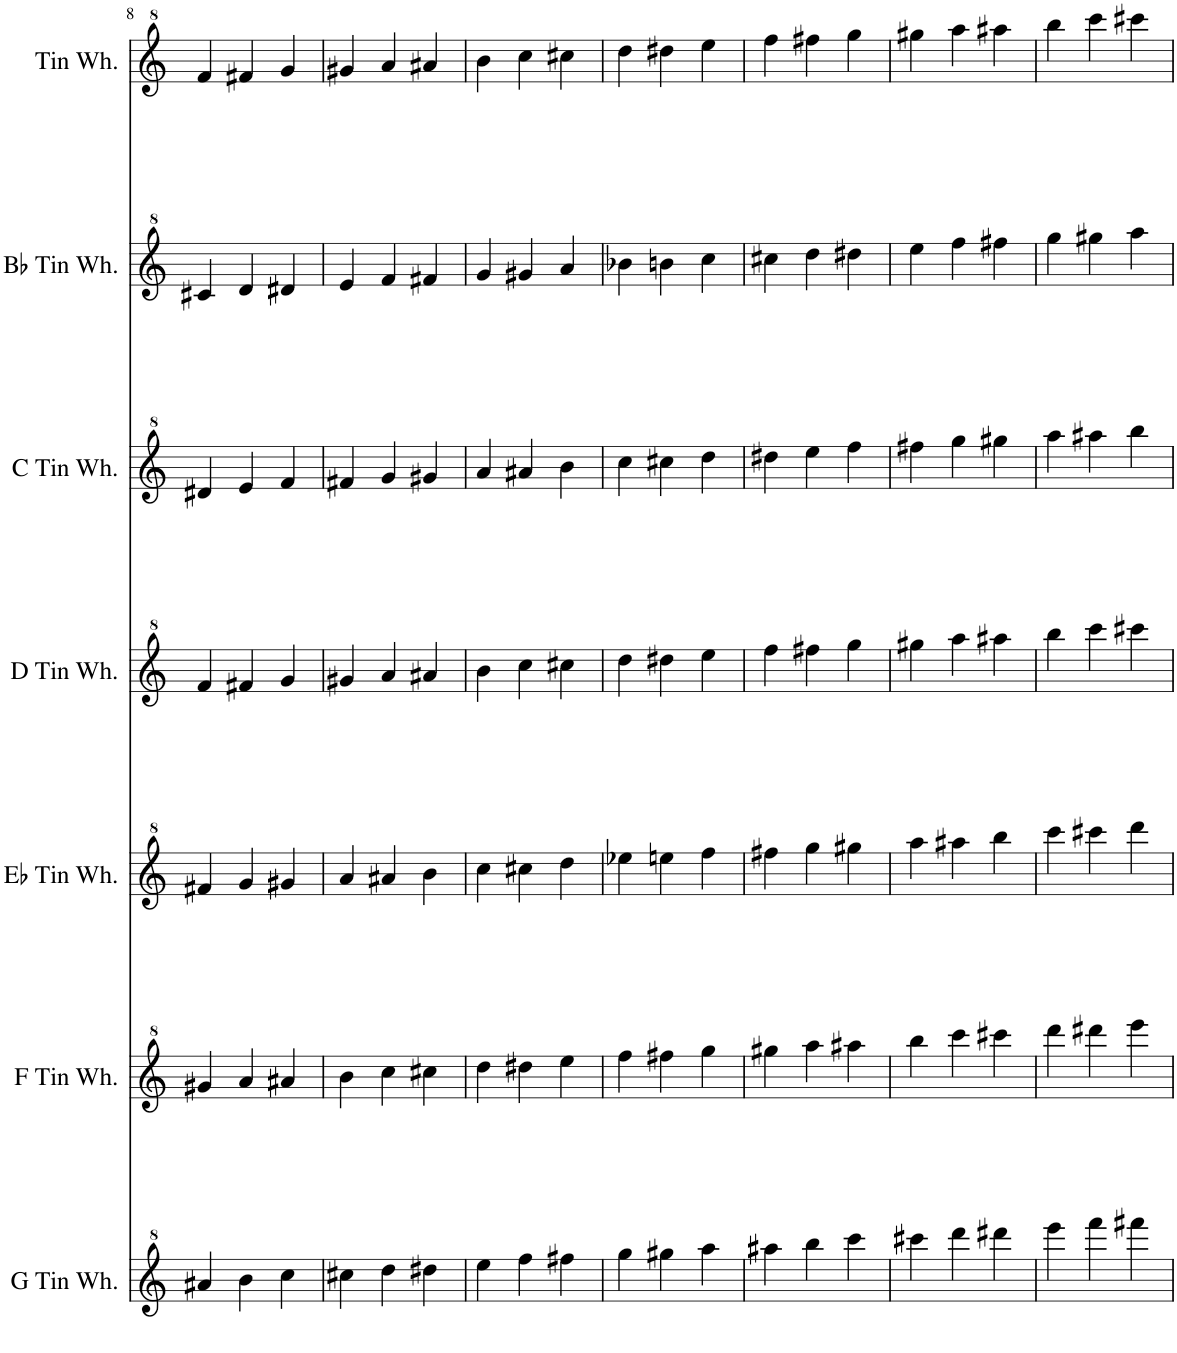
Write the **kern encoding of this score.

**kern	**kern	**kern	**kern	**kern	**kern	**kern
*part7	*part6	*part5	*part4	*part3	*part2	*part1
*staff7	*staff6	*staff5	*staff4	*staff3	*staff2	*staff1
*I"G Tin Whistle	*I"F Tin Whistle	*I"Eb Tin Whistle	*I"D Tin Whistle	*I"C Tin Whistle	*I"Bb Tin Whistle	*I"Tin Whistle
*I'G Tin Wh.	*I'F Tin Wh.	*I'Eb Tin Wh.	*I'D Tin Wh.	*I'C Tin Wh.	*I'Bb Tin Wh.	*I'Tin Wh.
!!LO:PB:g=z
*clefG^2	*clefG^2	*clefG^2	*clefG^2	*clefG^2	*clefG^2	*clefG^2
*k[]	*k[]	*k[]	*k[]	*k[]	*k[]	*k[]
*M6/8	*M6/8	*M6/8	*M6/8	*M6/8	*M6/8	*M6/8
=8	=8	=8	=8	=8	=8	=8
4aa#X/	4gg#X/	4ff#X/	4ff/	4dd#X/	4cc#X/	4ff/
4bb\	4aa/	4gg/	4ff#X/	4ee/	4dd/	4ff#X/
4ccc\	4aa#X/	4gg#X/	4gg/	4ff/	4dd#X/	4gg/
=9	=9	=9	=9	=9	=9	=9
4ccc#X\	4bb\	4aa/	4gg#X/	4ff#X/	4ee/	4gg#X/
4ddd\	4ccc\	4aa#X/	4aa/	4gg/	4ff/	4aa/
4ddd#X\	4ccc#X\	4bb\	4aa#X/	4gg#X/	4ff#X/	4aa#X/
=10	=10	=10	=10	=10	=10	=10
4eee\	4ddd\	4ccc\	4bb\	4aa/	4gg/	4bb\
4fff\	4ddd#X\	4ccc#X\	4ccc\	4aa#X/	4gg#X/	4ccc\
4fff#X\	4eee\	4ddd\	4ccc#X\	4bb\	4aa/	4ccc#X\
=11	=11	=11	=11	=11	=11	=11
4ggg\	4fff\	4eee-X\	4ddd\	4ccc\	4bb-X\	4ddd\
4ggg#X\	4fff#X\	4eeen\	4ddd#X\	4ccc#X\	4bbn\	4ddd#X\
4aaa\	4ggg\	4fff\	4eee\	4ddd\	4ccc\	4eee\
=12	=12	=12	=12	=12	=12	=12
4aaa#X\	4ggg#X\	4fff#X\	4fff\	4ddd#X\	4ccc#X\	4fff\
4bbb\	4aaa\	4ggg\	4fff#X\	4eee\	4ddd\	4fff#X\
4cccc\	4aaa#X\	4ggg#X\	4ggg\	4fff\	4ddd#X\	4ggg\
=13	=13	=13	=13	=13	=13	=13
4cccc#X\	4bbb\	4aaa\	4ggg#X\	4fff#X\	4eee\	4ggg#X\
4dddd\	4cccc\	4aaa#X\	4aaa\	4ggg\	4fff\	4aaa\
4dddd#X\	4cccc#X\	4bbb\	4aaa#X\	4ggg#X\	4fff#X\	4aaa#X\
=14	=14	=14	=14	=14	=14	=14
4eeee\	4dddd\	4cccc\	4bbb\	4aaa\	4ggg\	4bbb\
4ffff\	4dddd#X\	4cccc#X\	4cccc\	4aaa#X\	4ggg#X\	4cccc\
4ffff#X\	4eeee\	4dddd\	4cccc#X\	4bbb\	4aaa\	4cccc#X\
=	=	=	=	=	=	=
*-	*-	*-	*-	*-	*-	*-
